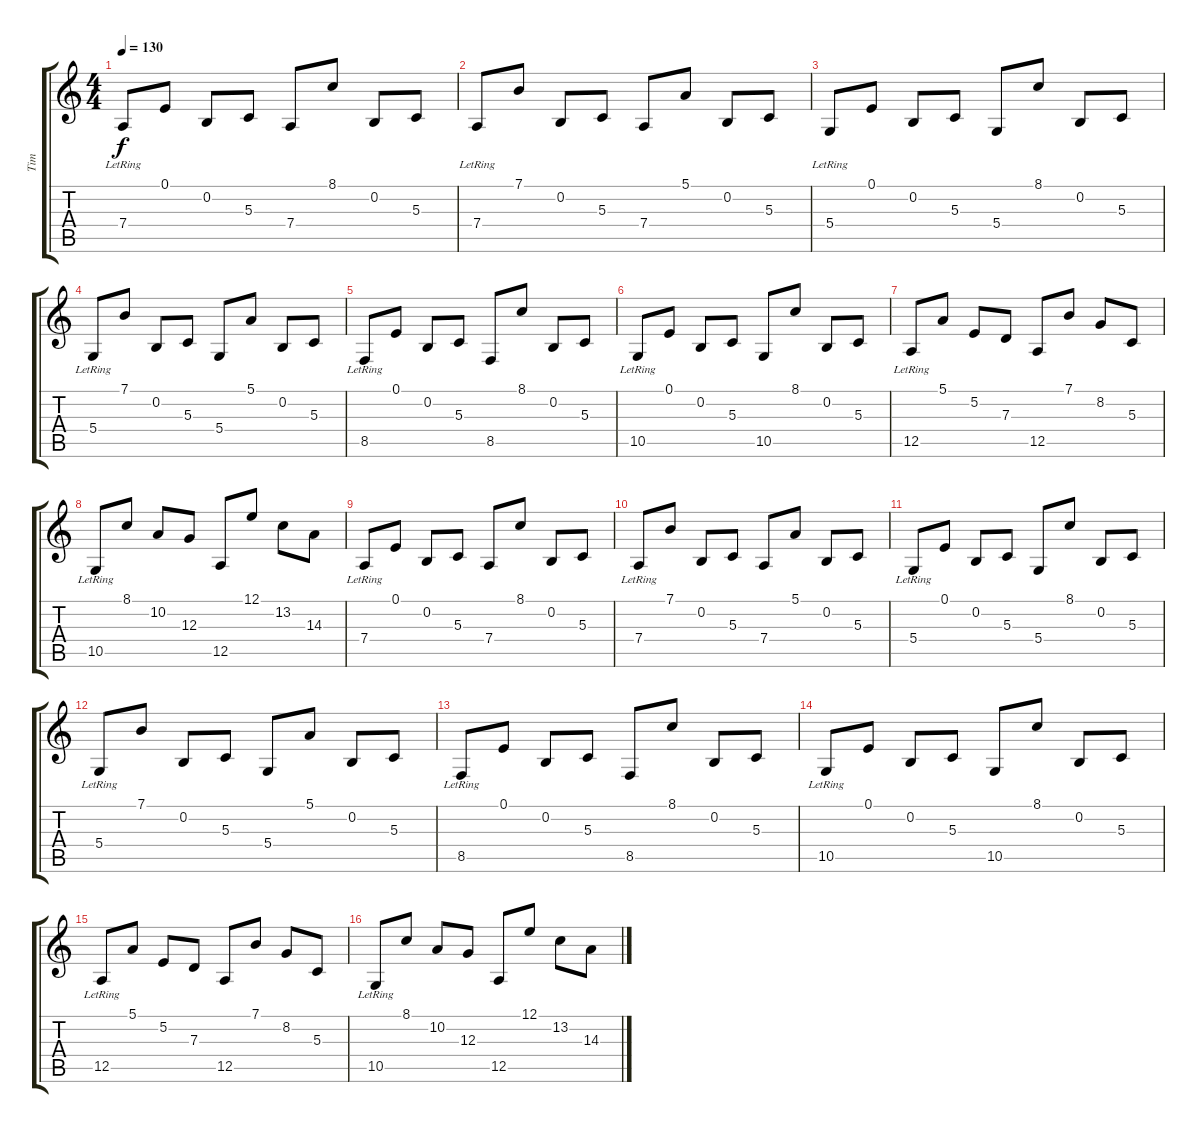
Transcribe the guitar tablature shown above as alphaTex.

\track ("Tim" "Tim") {instrument koto}
\staff {score tabs}
\tuning (E4 B3 G3 D3 A2 E2) {hide}
\ts (4 4)
\tempo 130
\clef g2
\ks c
7.4{lr}.8{dy f} 0.1.8 0.2.8 5.3.8 7.4.8 8.1.8 0.2.8 5.3.8 |
7.4{lr}.8 7.1.8 0.2.8 5.3.8 7.4.8 5.1.8 0.2.8 5.3.8 |
5.4{lr}.8 0.1.8 0.2.8 5.3.8 5.4.8 8.1.8 0.2.8 5.3.8 |
5.4{lr}.8 7.1.8 0.2.8 5.3.8 5.4.8 5.1.8 0.2.8 5.3.8 |
8.5{lr}.8 0.1.8 0.2.8 5.3.8 8.5.8 8.1.8 0.2.8 5.3.8 |
10.5{lr}.8 0.1.8 0.2.8 5.3.8 10.5.8 8.1.8 0.2.8 5.3.8 |
12.5{lr}.8 5.1.8 5.2.8 7.3.8 12.5.8 7.1.8 8.2.8 5.3.8 |
10.5{lr}.8 8.1.8 10.2.8 12.3.8 12.5.8 12.1.8 13.2.8 14.3.8 |
7.4{lr}.8 0.1.8 0.2.8 5.3.8 7.4.8 8.1.8 0.2.8 5.3.8 |
7.4{lr}.8 7.1.8 0.2.8 5.3.8 7.4.8 5.1.8 0.2.8 5.3.8 |
5.4{lr}.8 0.1.8 0.2.8 5.3.8 5.4.8 8.1.8 0.2.8 5.3.8 |
5.4{lr}.8 7.1.8 0.2.8 5.3.8 5.4.8 5.1.8 0.2.8 5.3.8 |
8.5{lr}.8 0.1.8 0.2.8 5.3.8 8.5.8 8.1.8 0.2.8 5.3.8 |
10.5{lr}.8 0.1.8 0.2.8 5.3.8 10.5.8 8.1.8 0.2.8 5.3.8 |
12.5{lr}.8 5.1.8 5.2.8 7.3.8 12.5.8 7.1.8 8.2.8 5.3.8 |
10.5{lr}.8 8.1.8 10.2.8 12.3.8 12.5.8 12.1.8 13.2.8 14.3.8
